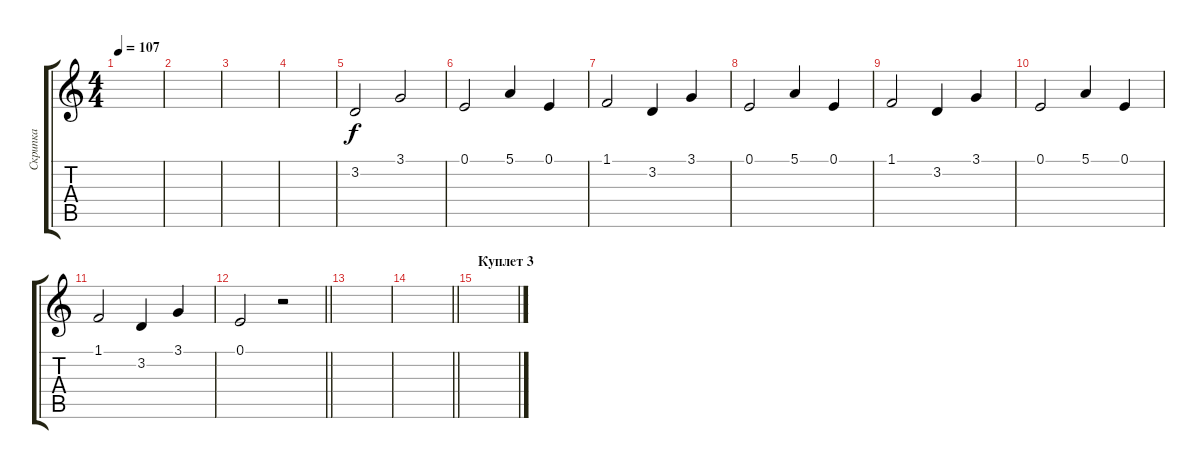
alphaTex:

\track ("Скрипка" "Скрипка") {instrument viola}
\staff {score tabs}
\tuning (E4 B3 G3 D3 A2 E2) {hide}
\ts (4 4)
\tempo 107
\clef g2
\ks c
|
|
|
|
3.2.2 3.1.2 |
0.1.2 5.1.4 0.1.4 |
1.1.2 3.2.4 3.1.4 |
0.1.2 5.1.4 0.1.4 |
1.1.2 3.2.4 3.1.4 |
0.1.2 5.1.4 0.1.4 |
1.1.2 3.2.4 3.1.4 |
\barLineRight lightlight
0.1.2 r.2 |
|
\barLineRight lightlight
|
\section ("" "Куплет 3")
